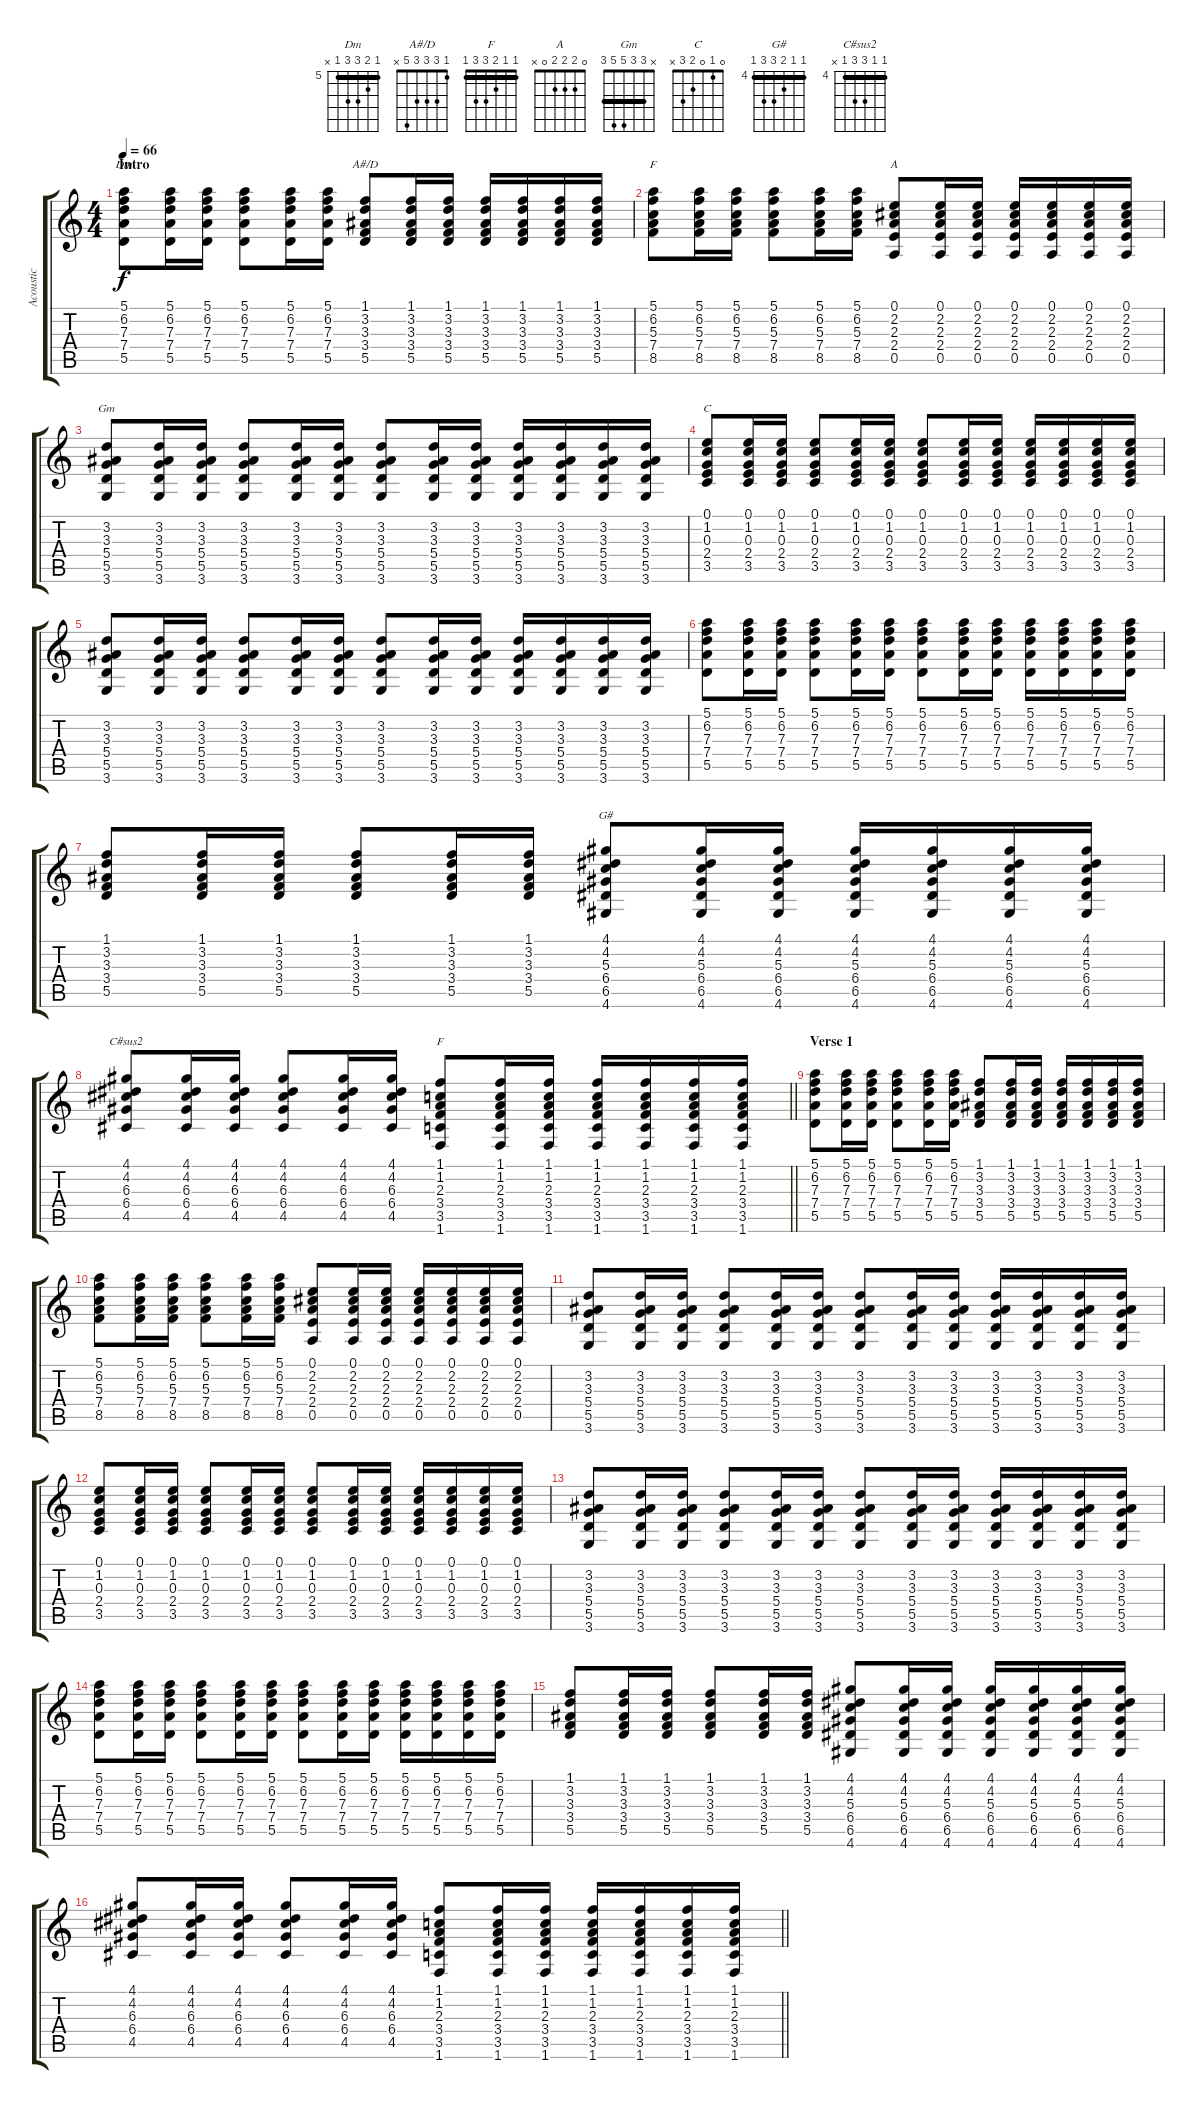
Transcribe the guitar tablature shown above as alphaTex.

\track ("Acoustic" "Acoustic") {instrument acousticguitarsteel}
\staff {score tabs}
\tuning (E4 B3 G3 D3 A2 E2) {hide}
\chord ("Dm" 5 6 7 7 5 x) {firstfret 5 barre 5}
\chord ("A#/D" 1 3 3 3 5 x)
\chord ("F" 5 6 5 7 8 x) {firstfret 5 barre 5}
\chord ("A" 0 2 2 2 0 x)
\chord ("Gm" x 3 3 5 5 3) {barre 3}
\chord ("C" 0 1 0 2 3 x)
\chord ("G#" 4 4 5 6 6 4) {firstfret 4 barre 4}
\chord ("C#sus2" 4 4 6 6 4 x) {firstfret 4 barre 4}
\chord ("F" 1 1 2 3 3 1) {barre 1}
\ts (4 4)
\section ("" "Intro")
\tempo 66
\clef g2
\ks c
(5.1 6.2 7.3 7.4 5.5).8{ch "Dm" dy f instrument acousticguitarsteel} (5.1 6.2 7.3 7.4 5.5).16 (5.1 6.2 7.3 7.4 5.5).16 (5.1 6.2 7.3 7.4 5.5).8 (5.1 6.2 7.3 7.4 5.5).16 (5.1 6.2 7.3 7.4 5.5).16 (1.1 3.2 3.3 3.4 5.5).8{ch "A#/D"} (1.1 3.2 3.3 3.4 5.5).16 (1.1 3.2 3.3 3.4 5.5).16 (1.1 3.2 3.3 3.4 5.5).16 (1.1 3.2 3.3 3.4 5.5).16 (1.1 3.2 3.3 3.4 5.5).16 (1.1 3.2 3.3 3.4 5.5).16 |
(5.1 6.2 5.3 7.4 8.5).8{ch "F"} (5.1 6.2 5.3 7.4 8.5).16 (5.1 6.2 5.3 7.4 8.5).16 (5.1 6.2 5.3 7.4 8.5).8 (5.1 6.2 5.3 7.4 8.5).16 (5.1 6.2 5.3 7.4 8.5).16 (0.1 2.2 2.3 2.4 0.5).8{ch "A"} (0.1 2.2 2.3 2.4 0.5).16 (0.1 2.2 2.3 2.4 0.5).16 (0.1 2.2 2.3 2.4 0.5).16 (0.1 2.2 2.3 2.4 0.5).16 (0.1 2.2 2.3 2.4 0.5).16 (0.1 2.2 2.3 2.4 0.5).16 |
(3.2 3.3 5.4 5.5 3.6).8{ch "Gm"} (3.2 3.3 5.4 5.5 3.6).16 (3.2 3.3 5.4 5.5 3.6).16 (3.2 3.3 5.4 5.5 3.6).8 (3.2 3.3 5.4 5.5 3.6).16 (3.2 3.3 5.4 5.5 3.6).16 (3.2 3.3 5.4 5.5 3.6).8 (3.2 3.3 5.4 5.5 3.6).16 (3.2 3.3 5.4 5.5 3.6).16 (3.2 3.3 5.4 5.5 3.6).16 (3.2 3.3 5.4 5.5 3.6).16 (3.2 3.3 5.4 5.5 3.6).16 (3.2 3.3 5.4 5.5 3.6).16 |
(0.1 1.2 0.3 2.4 3.5).8{ch "C"} (0.1 1.2 0.3 2.4 3.5).16 (0.1 1.2 0.3 2.4 3.5).16 (0.1 1.2 0.3 2.4 3.5).8 (0.1 1.2 0.3 2.4 3.5).16 (0.1 1.2 0.3 2.4 3.5).16 (0.1 1.2 0.3 2.4 3.5).8 (0.1 1.2 0.3 2.4 3.5).16 (0.1 1.2 0.3 2.4 3.5).16 (0.1 1.2 0.3 2.4 3.5).16 (0.1 1.2 0.3 2.4 3.5).16 (0.1 1.2 0.3 2.4 3.5).16 (0.1 1.2 0.3 2.4 3.5).16 |
(3.2 3.3 5.4 5.5 3.6).8 (3.2 3.3 5.4 5.5 3.6).16 (3.2 3.3 5.4 5.5 3.6).16 (3.2 3.3 5.4 5.5 3.6).8 (3.2 3.3 5.4 5.5 3.6).16 (3.2 3.3 5.4 5.5 3.6).16 (3.2 3.3 5.4 5.5 3.6).8 (3.2 3.3 5.4 5.5 3.6).16 (3.2 3.3 5.4 5.5 3.6).16 (3.2 3.3 5.4 5.5 3.6).16 (3.2 3.3 5.4 5.5 3.6).16 (3.2 3.3 5.4 5.5 3.6).16 (3.2 3.3 5.4 5.5 3.6).16 |
(5.1 6.2 7.3 7.4 5.5).8 (5.1 6.2 7.3 7.4 5.5).16 (5.1 6.2 7.3 7.4 5.5).16 (5.1 6.2 7.3 7.4 5.5).8 (5.1 6.2 7.3 7.4 5.5).16 (5.1 6.2 7.3 7.4 5.5).16 (5.1 6.2 7.3 7.4 5.5).8 (5.1 6.2 7.3 7.4 5.5).16 (5.1 6.2 7.3 7.4 5.5).16 (5.1 6.2 7.3 7.4 5.5).16 (5.1 6.2 7.3 7.4 5.5).16 (5.1 6.2 7.3 7.4 5.5).16 (5.1 6.2 7.3 7.4 5.5).16 |
(1.1 3.2 3.3 3.4 5.5).8 (1.1 3.2 3.3 3.4 5.5).16 (1.1 3.2 3.3 3.4 5.5).16 (1.1 3.2 3.3 3.4 5.5).8 (1.1 3.2 3.3 3.4 5.5).16 (1.1 3.2 3.3 3.4 5.5).16 (4.1 4.2 5.3 6.4 6.5 4.6).8{ch "G#"} (4.1 4.2 5.3 6.4 6.5 4.6).16 (4.1 4.2 5.3 6.4 6.5 4.6).16 (4.1 4.2 5.3 6.4 6.5 4.6).16 (4.1 4.2 5.3 6.4 6.5 4.6).16 (4.1 4.2 5.3 6.4 6.5 4.6).16 (4.1 4.2 5.3 6.4 6.5 4.6).16 |
\barLineRight lightlight
(4.1 4.2 6.3 6.4 4.5).8{ch "C#sus2"} (4.1 4.2 6.3 6.4 4.5).16 (4.1 4.2 6.3 6.4 4.5).16 (4.1 4.2 6.3 6.4 4.5).8 (4.1 4.2 6.3 6.4 4.5).16 (4.1 4.2 6.3 6.4 4.5).16 (1.1 1.2 2.3 3.4 3.5 1.6).8{ch "F"} (1.1 1.2 2.3 3.4 3.5 1.6).16 (1.1 1.2 2.3 3.4 3.5 1.6).16 (1.1 1.2 2.3 3.4 3.5 1.6).16 (1.1 1.2 2.3 3.4 3.5 1.6).16 (1.1 1.2 2.3 3.4 3.5 1.6).16 (1.1 1.2 2.3 3.4 3.5 1.6).16 |
\section ("" "Verse 1")
(5.1 6.2 7.3 7.4 5.5).8 (5.1 6.2 7.3 7.4 5.5).16 (5.1 6.2 7.3 7.4 5.5).16 (5.1 6.2 7.3 7.4 5.5).8 (5.1 6.2 7.3 7.4 5.5).16 (5.1 6.2 7.3 7.4 5.5).16 (1.1 3.2 3.3 3.4 5.5).8 (1.1 3.2 3.3 3.4 5.5).16 (1.1 3.2 3.3 3.4 5.5).16 (1.1 3.2 3.3 3.4 5.5).16 (1.1 3.2 3.3 3.4 5.5).16 (1.1 3.2 3.3 3.4 5.5).16 (1.1 3.2 3.3 3.4 5.5).16 |
(5.1 6.2 5.3 7.4 8.5).8 (5.1 6.2 5.3 7.4 8.5).16 (5.1 6.2 5.3 7.4 8.5).16 (5.1 6.2 5.3 7.4 8.5).8 (5.1 6.2 5.3 7.4 8.5).16 (5.1 6.2 5.3 7.4 8.5).16 (0.1 2.2 2.3 2.4 0.5).8 (0.1 2.2 2.3 2.4 0.5).16 (0.1 2.2 2.3 2.4 0.5).16 (0.1 2.2 2.3 2.4 0.5).16 (0.1 2.2 2.3 2.4 0.5).16 (0.1 2.2 2.3 2.4 0.5).16 (0.1 2.2 2.3 2.4 0.5).16 |
(3.2 3.3 5.4 5.5 3.6).8 (3.2 3.3 5.4 5.5 3.6).16 (3.2 3.3 5.4 5.5 3.6).16 (3.2 3.3 5.4 5.5 3.6).8 (3.2 3.3 5.4 5.5 3.6).16 (3.2 3.3 5.4 5.5 3.6).16 (3.2 3.3 5.4 5.5 3.6).8 (3.2 3.3 5.4 5.5 3.6).16 (3.2 3.3 5.4 5.5 3.6).16 (3.2 3.3 5.4 5.5 3.6).16 (3.2 3.3 5.4 5.5 3.6).16 (3.2 3.3 5.4 5.5 3.6).16 (3.2 3.3 5.4 5.5 3.6).16 |
(0.1 1.2 0.3 2.4 3.5).8 (0.1 1.2 0.3 2.4 3.5).16 (0.1 1.2 0.3 2.4 3.5).16 (0.1 1.2 0.3 2.4 3.5).8 (0.1 1.2 0.3 2.4 3.5).16 (0.1 1.2 0.3 2.4 3.5).16 (0.1 1.2 0.3 2.4 3.5).8 (0.1 1.2 0.3 2.4 3.5).16 (0.1 1.2 0.3 2.4 3.5).16 (0.1 1.2 0.3 2.4 3.5).16 (0.1 1.2 0.3 2.4 3.5).16 (0.1 1.2 0.3 2.4 3.5).16 (0.1 1.2 0.3 2.4 3.5).16 |
(3.2 3.3 5.4 5.5 3.6).8 (3.2 3.3 5.4 5.5 3.6).16 (3.2 3.3 5.4 5.5 3.6).16 (3.2 3.3 5.4 5.5 3.6).8 (3.2 3.3 5.4 5.5 3.6).16 (3.2 3.3 5.4 5.5 3.6).16 (3.2 3.3 5.4 5.5 3.6).8 (3.2 3.3 5.4 5.5 3.6).16 (3.2 3.3 5.4 5.5 3.6).16 (3.2 3.3 5.4 5.5 3.6).16 (3.2 3.3 5.4 5.5 3.6).16 (3.2 3.3 5.4 5.5 3.6).16 (3.2 3.3 5.4 5.5 3.6).16 |
(5.1 6.2 7.3 7.4 5.5).8 (5.1 6.2 7.3 7.4 5.5).16 (5.1 6.2 7.3 7.4 5.5).16 (5.1 6.2 7.3 7.4 5.5).8 (5.1 6.2 7.3 7.4 5.5).16 (5.1 6.2 7.3 7.4 5.5).16 (5.1 6.2 7.3 7.4 5.5).8 (5.1 6.2 7.3 7.4 5.5).16 (5.1 6.2 7.3 7.4 5.5).16 (5.1 6.2 7.3 7.4 5.5).16 (5.1 6.2 7.3 7.4 5.5).16 (5.1 6.2 7.3 7.4 5.5).16 (5.1 6.2 7.3 7.4 5.5).16 |
(1.1 3.2 3.3 3.4 5.5).8 (1.1 3.2 3.3 3.4 5.5).16 (1.1 3.2 3.3 3.4 5.5).16 (1.1 3.2 3.3 3.4 5.5).8 (1.1 3.2 3.3 3.4 5.5).16 (1.1 3.2 3.3 3.4 5.5).16 (4.1 4.2 5.3 6.4 6.5 4.6).8 (4.1 4.2 5.3 6.4 6.5 4.6).16 (4.1 4.2 5.3 6.4 6.5 4.6).16 (4.1 4.2 5.3 6.4 6.5 4.6).16 (4.1 4.2 5.3 6.4 6.5 4.6).16 (4.1 4.2 5.3 6.4 6.5 4.6).16 (4.1 4.2 5.3 6.4 6.5 4.6).16 |
\barLineRight lightlight
(4.1 4.2 6.3 6.4 4.5).8 (4.1 4.2 6.3 6.4 4.5).16 (4.1 4.2 6.3 6.4 4.5).16 (4.1 4.2 6.3 6.4 4.5).8 (4.1 4.2 6.3 6.4 4.5).16 (4.1 4.2 6.3 6.4 4.5).16 (1.1 1.2 2.3 3.4 3.5 1.6).8 (1.1 1.2 2.3 3.4 3.5 1.6).16 (1.1 1.2 2.3 3.4 3.5 1.6).16 (1.1 1.2 2.3 3.4 3.5 1.6).16 (1.1 1.2 2.3 3.4 3.5 1.6).16 (1.1 1.2 2.3 3.4 3.5 1.6).16 (1.1 1.2 2.3 3.4 3.5 1.6).16
